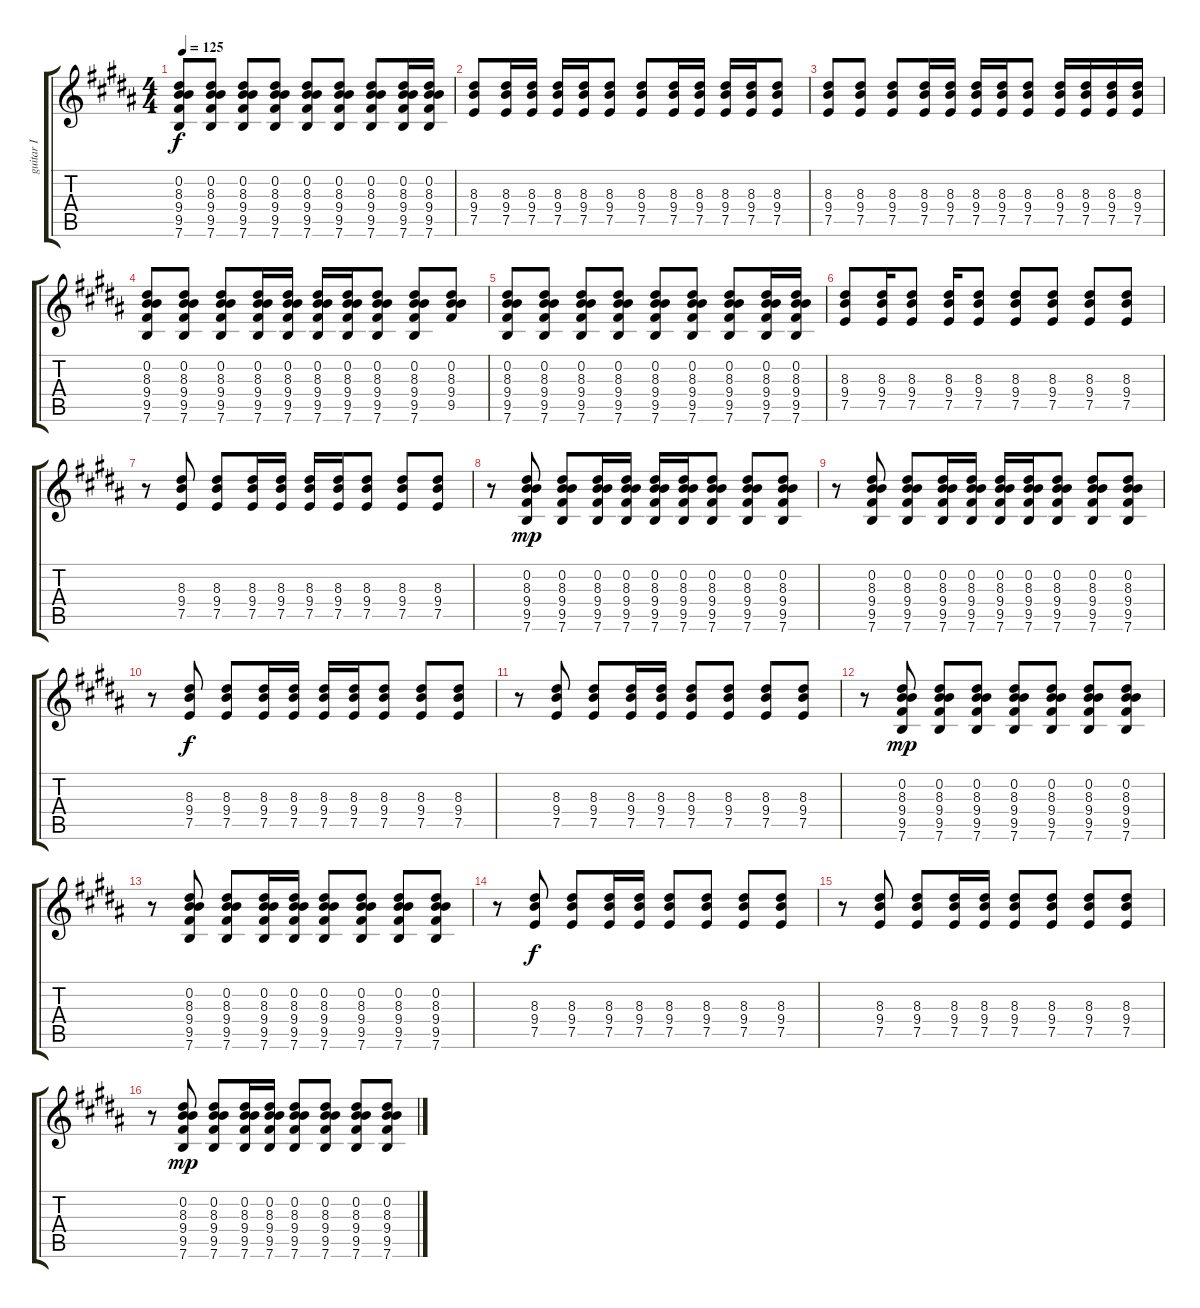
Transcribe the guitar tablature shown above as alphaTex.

\track ("guitar I" "guitar I") {instrument electricguitarclean}
\staff {score tabs}
\tuning (E4 B3 G3 D3 A2 E2) {hide}
\ts (4 4)
\tempo 125
\clef g2
\ks b
(0.2 8.3 9.4 9.5 7.6).8{dy f} (0.2 8.3 9.4 9.5 7.6).8 (0.2 8.3 9.4 9.5 7.6).8 (0.2 8.3 9.4 9.5 7.6).8 (0.2 8.3 9.4 9.5 7.6).8 (0.2 8.3 9.4 9.5 7.6).8 (0.2 8.3 9.4 9.5 7.6).8 (0.2 8.3 9.4 9.5 7.6).16 (0.2 8.3 9.4 9.5 7.6).16 |
(8.3 9.4 7.5).8 (8.3 9.4 7.5).16 (8.3 9.4 7.5).16 (8.3 9.4 7.5).16 (8.3 9.4 7.5).16 (8.3 9.4 7.5).8 (8.3 9.4 7.5).8 (8.3 9.4 7.5).16 (8.3 9.4 7.5).16 (8.3 9.4 7.5).16 (8.3 9.4 7.5).16 (8.3 9.4 7.5).8 |
(8.3 9.4 7.5).8 (8.3 9.4 7.5).8 (8.3 9.4 7.5).8 (8.3 9.4 7.5).16 (8.3 9.4 7.5).16 (8.3 9.4 7.5).16 (8.3 9.4 7.5).16 (8.3 9.4 7.5).8 (8.3 9.4 7.5).16 (8.3 9.4 7.5).16 (8.3 9.4 7.5).16 (8.3 9.4 7.5).16 |
(0.2 8.3 9.4 9.5 7.6).8 (0.2 8.3 9.4 9.5 7.6).8 (0.2 8.3 9.4 9.5 7.6).8 (0.2 8.3 9.4 9.5 7.6).16 (0.2 8.3 9.4 9.5 7.6).16 (0.2 8.3 9.4 9.5 7.6).16 (0.2 8.3 9.4 9.5 7.6).16 (0.2 8.3 9.4 9.5 7.6).8 (0.2 8.3 9.4 9.5 7.6).8 (0.2 8.3 9.4 9.5).8 |
(0.2 8.3 9.4 9.5 7.6).8 (0.2 8.3 9.4 9.5 7.6).8 (0.2 8.3 9.4 9.5 7.6).8 (0.2 8.3 9.4 9.5 7.6).8 (0.2 8.3 9.4 9.5 7.6).8 (0.2 8.3 9.4 9.5 7.6).8 (0.2 8.3 9.4 9.5 7.6).8 (0.2 8.3 9.4 9.5 7.6).16 (0.2 8.3 9.4 9.5 7.6).16 |
(8.3 9.4 7.5).8 (8.3 9.4 7.5).16 (8.3 9.4 7.5).8 (8.3 9.4 7.5).16 (8.3 9.4 7.5).8 (8.3 9.4 7.5).8 (8.3 9.4 7.5).8 (8.3 9.4 7.5).8 (8.3 9.4 7.5).8 |
r.8 (8.3 9.4 7.5).8 (8.3 9.4 7.5).8 (8.3 9.4 7.5).16 (8.3 9.4 7.5).16 (8.3 9.4 7.5).16 (8.3 9.4 7.5).16 (8.3 9.4 7.5).8 (8.3 9.4 7.5).8 (8.3 9.4 7.5).8 |
r.8 (0.2 8.3 9.4 9.5 7.6).8{dy mp} (0.2 8.3 9.4 9.5 7.6).8 (0.2 8.3 9.4 9.5 7.6).16 (0.2 8.3 9.4 9.5 7.6).16 (0.2 8.3 9.4 9.5 7.6).16 (0.2 8.3 9.4 9.5 7.6).16 (0.2 8.3 9.4 9.5 7.6).8 (0.2 8.3 9.4 9.5 7.6).8 (0.2 8.3 9.4 9.5 7.6).8 |
r.8 (0.2 8.3 9.4 9.5 7.6).8 (0.2 8.3 9.4 9.5 7.6).8 (0.2 8.3 9.4 9.5 7.6).16 (0.2 8.3 9.4 9.5 7.6).16 (0.2 8.3 9.4 9.5 7.6).16 (0.2 8.3 9.4 9.5 7.6).16 (0.2 8.3 9.4 9.5 7.6).8 (0.2 8.3 9.4 9.5 7.6).8 (0.2 8.3 9.4 9.5 7.6).8 |
r.8 (8.3 9.4 7.5).8{dy f} (8.3 9.4 7.5).8 (8.3 9.4 7.5).16 (8.3 9.4 7.5).16 (8.3 9.4 7.5).16 (8.3 9.4 7.5).16 (8.3 9.4 7.5).8 (8.3 9.4 7.5).8 (8.3 9.4 7.5).8 |
r.8 (8.3 9.4 7.5).8 (8.3 9.4 7.5).8 (8.3 9.4 7.5).16 (8.3 9.4 7.5).16 (8.3 9.4 7.5).8 (8.3 9.4 7.5).8 (8.3 9.4 7.5).8 (8.3 9.4 7.5).8 |
r.8 (0.2 8.3 9.4 9.5 7.6).8{dy mp} (0.2 8.3 9.4 9.5 7.6).8 (0.2 8.3 9.4 9.5 7.6).8 (0.2 8.3 9.4 9.5 7.6).8 (0.2 8.3 9.4 9.5 7.6).8 (0.2 8.3 9.4 9.5 7.6).8 (0.2 8.3 9.4 9.5 7.6).8 |
r.8 (0.2 8.3 9.4 9.5 7.6).8 (0.2 8.3 9.4 9.5 7.6).8 (0.2 8.3 9.4 9.5 7.6).16 (0.2 8.3 9.4 9.5 7.6).16 (0.2 8.3 9.4 9.5 7.6).8 (0.2 8.3 9.4 9.5 7.6).8 (0.2 8.3 9.4 9.5 7.6).8 (0.2 8.3 9.4 9.5 7.6).8 |
r.8 (8.3 9.4 7.5).8{dy f} (8.3 9.4 7.5).8 (8.3 9.4 7.5).16 (8.3 9.4 7.5).16 (8.3 9.4 7.5).8 (8.3 9.4 7.5).8 (8.3 9.4 7.5).8 (8.3 9.4 7.5).8 |
r.8 (8.3 9.4 7.5).8 (8.3 9.4 7.5).8 (8.3 9.4 7.5).16 (8.3 9.4 7.5).16 (8.3 9.4 7.5).8 (8.3 9.4 7.5).8 (8.3 9.4 7.5).8 (8.3 9.4 7.5).8 |
r.8 (0.2 8.3 9.4 9.5 7.6).8{dy mp} (0.2 8.3 9.4 9.5 7.6).8 (0.2 8.3 9.4 9.5 7.6).16 (0.2 8.3 9.4 9.5 7.6).16 (0.2 8.3 9.4 9.5 7.6).8 (0.2 8.3 9.4 9.5 7.6).8 (0.2 8.3 9.4 9.5 7.6).8 (0.2 8.3 9.4 9.5 7.6).8
